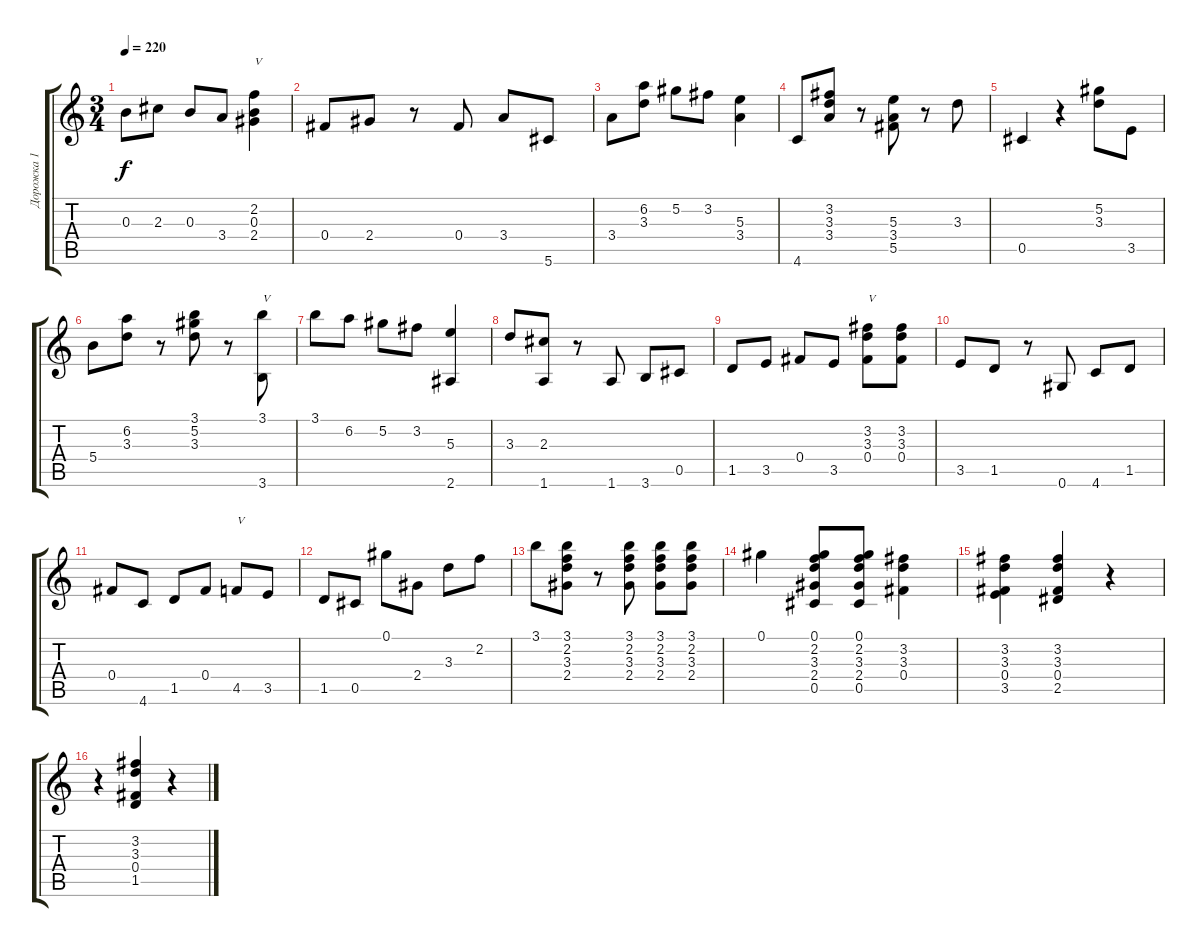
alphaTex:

\track ("Дорожка 1" "Дорожка 1") {instrument acousticguitarnylon}
\staff {score tabs}
\tuning (Ab4 Eb4 B3 Gb3 Db3 Ab2) {hide}
\ts (3 4)
\tempo 220
\clef g2
\ks c
0.3.8{dy f} 2.3.8 0.3.8 3.4.8 (2.2 0.3 2.4).4{txt "V"} |
0.4.8 2.4.8 r.8 0.4.8 3.4.8 5.6.8 |
3.4.8 (6.2 3.3).8 5.2.8 3.2.8 (5.3 3.4).4 |
4.6.8 (3.2 3.3 3.4).8 r.8 (5.3 3.4 5.5).8 r.8 3.3.8 |
0.5.4 r.4 (5.2 3.3).8 3.5.8 |
5.4.8 (6.2 3.3).8 r.8 (3.1 5.2 3.3).8 r.8 (3.1 3.6).8{txt "V"} |
3.1.8 6.2.8 5.2.8 3.2.8 (5.3 2.6).4 |
3.3.8 (2.3 1.6).8 r.8 1.6.8 3.6.8 0.5.8 |
1.5.8 3.5.8 0.4.8 3.5.8 (3.2 3.3 0.4).8{txt "V"} (3.2 3.3 0.4).8 |
3.5.8 1.5.8 r.8 0.6.8 4.6.8 1.5.8 |
0.4.8 4.6.8 1.5.8 0.4.8 4.5.8{txt "V"} 3.5.8 |
1.5.8 0.5.8 0.1.8 2.4.8 3.3.8 2.2.8 |
3.1.8 (3.1 2.2 3.3 2.4).8 r.8 (3.1 2.2 3.3 2.4).8 (3.1 2.2 3.3 2.4).8 (3.1 2.2 3.3 2.4).8 |
0.1.4 (0.1 2.2 3.3 2.4 0.5).8 (0.1 2.2 3.3 2.4 0.5).8 (3.2 3.3 0.4).4 |
(3.2 3.3 0.4 3.5).4 (3.2 3.3 0.4 2.5).4 r.4 |
r.4 (3.2 3.3 0.4 1.5).4 r.4
